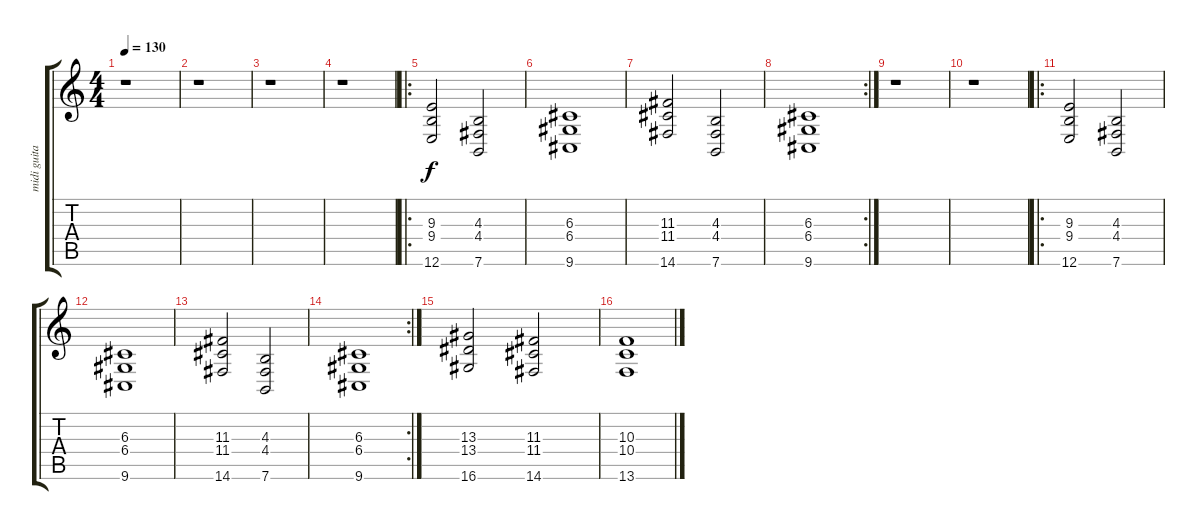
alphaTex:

\track ("midi guitar" "midi guita") {instrument synthstrings2}
\staff {score tabs}
\tuning (E4 B3 G3 D3 A2 E2) {hide}
\ts (4 4)
\tempo 130
\clef g2
\ks c
r.1{dy f instrument synthstrings2} |
r.1 |
r.1 |
r.1 |
\ro
(9.3 9.4 12.6).2 (4.3 4.4 7.6).2 |
(6.3 6.4 9.6).1 |
(11.3 11.4 14.6).2 (4.3 4.4 7.6).2 |
\rc 2
(6.3 6.4 9.6).1 |
r.1 |
r.1 |
\ro
(9.3 9.4 12.6).2 (4.3 4.4 7.6).2 |
(6.3 6.4 9.6).1 |
(11.3 11.4 14.6).2 (4.3 4.4 7.6).2 |
\rc 2
(6.3 6.4 9.6).1 |
(13.3 13.4 16.6).2 (11.3 11.4 14.6).2 |
(10.3 10.4 13.6).1
